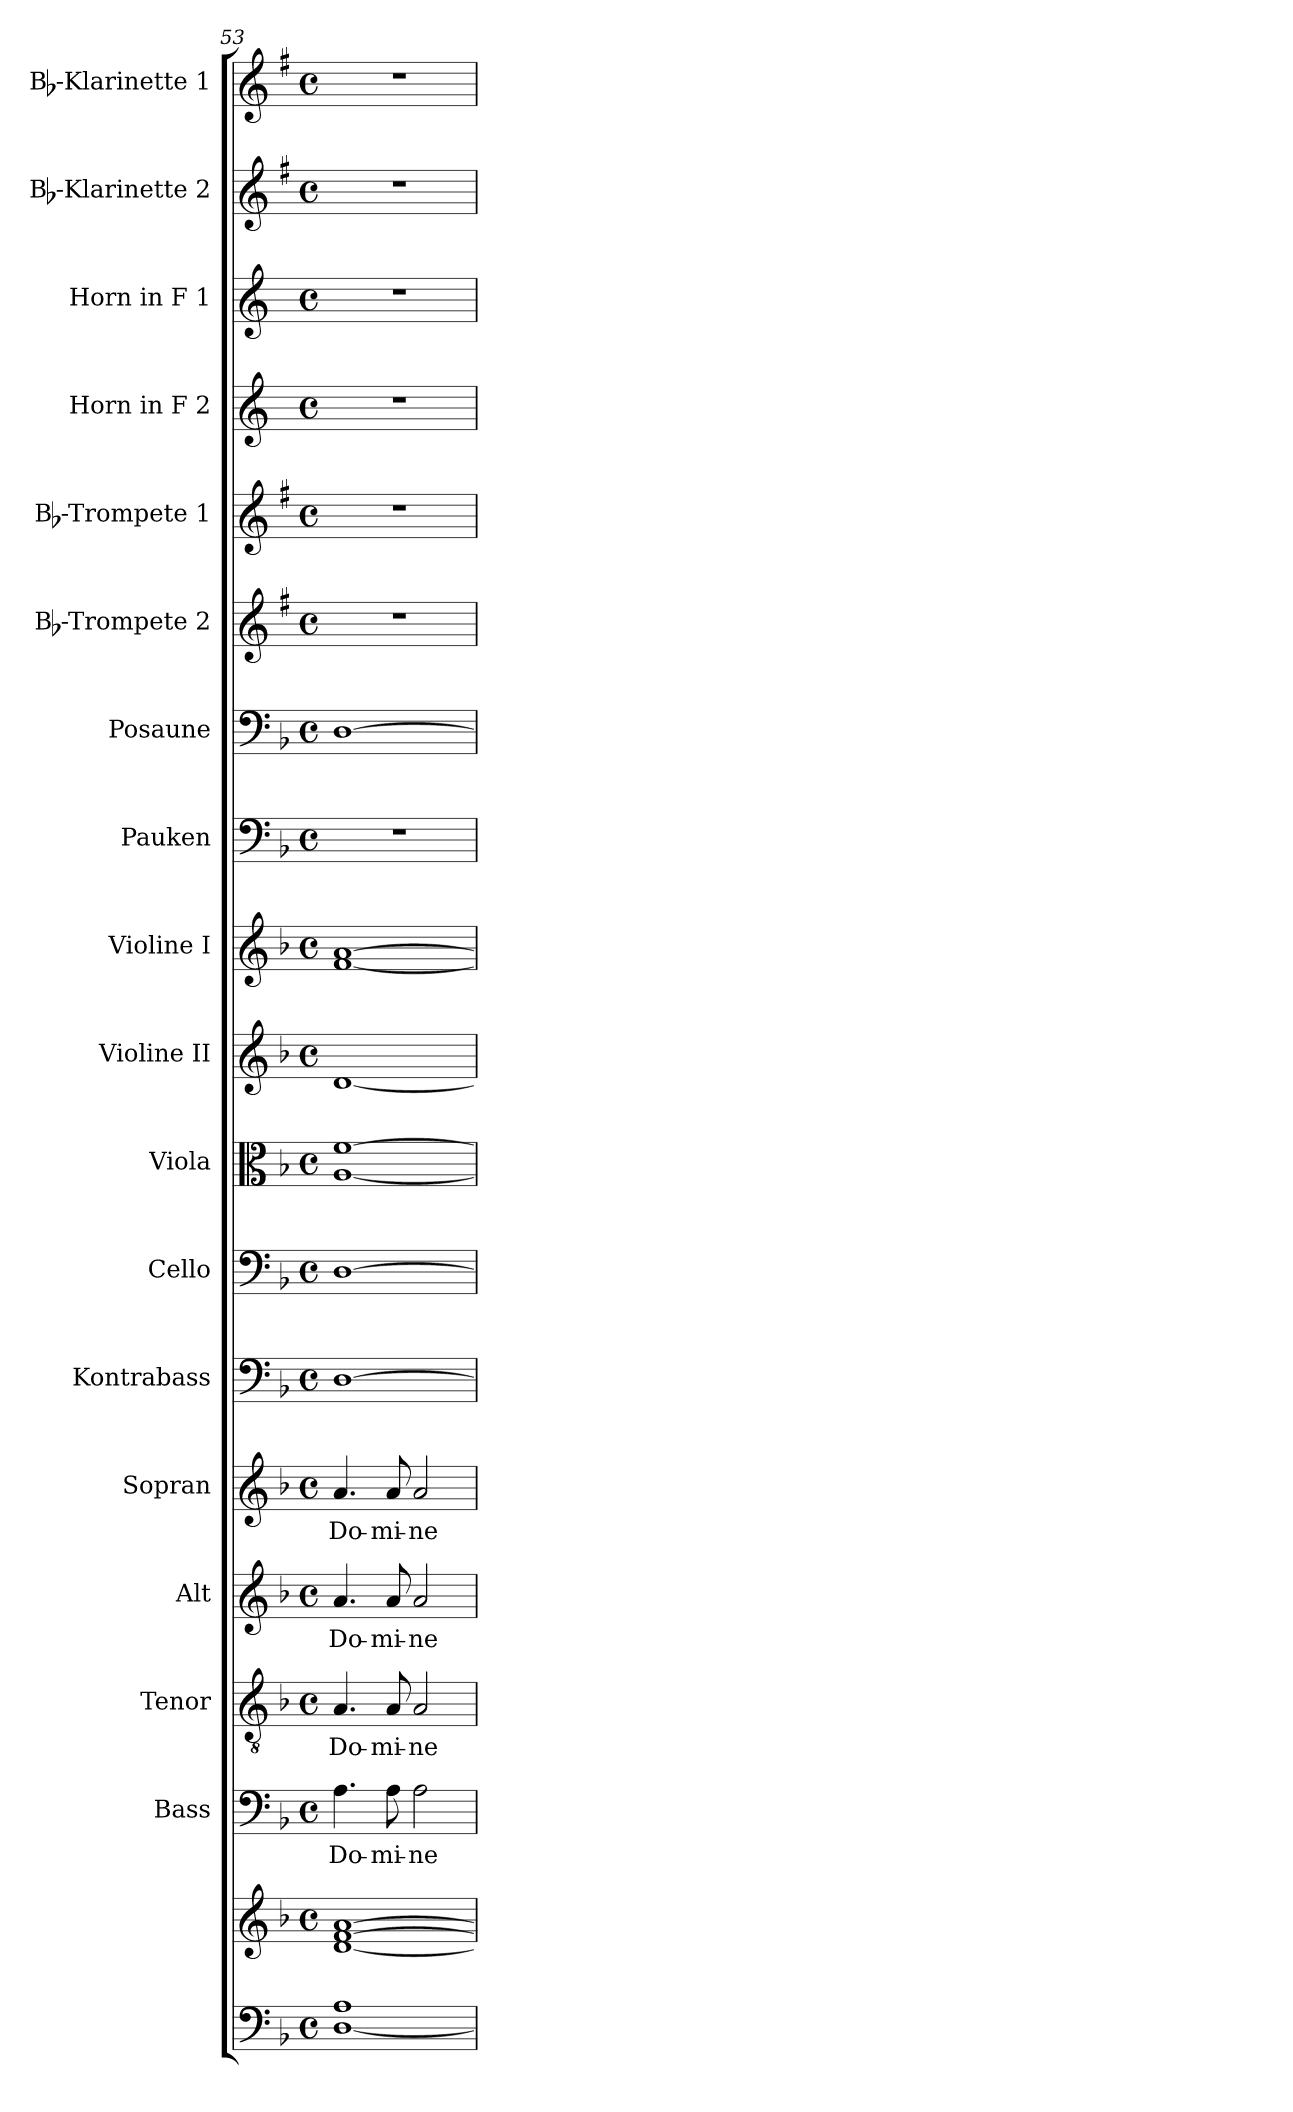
**kern	**kern	**kern	**text	**kern	**text	**kern	**text	**kern	**text	**kern	**kern	**kern	**kern	**kern	**kern	**kern	**kern	**kern	**kern	**kern	**kern	**kern
*part18	*part18	*part17	*part17	*part16	*part16	*part15	*part15	*part14	*part14	*part13	*part12	*part11	*part10	*part9	*part8	*part7	*part6	*part5	*part4	*part3	*part2	*part1
*staff19	*staff18	*staff17	*staff17	*staff16	*staff16	*staff15	*staff15	*staff14	*staff14	*staff13	*staff12	*staff11	*staff10	*staff9	*staff8	*staff7	*staff6	*staff5	*staff4	*staff3	*staff2	*staff1
*	*	*I"Bass	*	*I"Tenor	*	*I"Alt	*	*I"Sopran	*	*I"Kontrabass	*I"Cello	*I"Viola	*I"Violine II	*I"Violine I	*I"Pauken	*I"Posaune	*I"Bb-Trompete 2	*I"Bb-Trompete 1	*I"Horn in F 2	*I"Horn in F 1	*I"Bb-Klarinette 2	*I"Bb-Klarinette 1
*	*	*I'B.	*	*I'T.	*	*I'A.	*	*I'S.	*	*I'Kb.	*	*I'Vla.	*I'Vl. II	*I'Vl. I	*I'Pk.	*I'Pos.	*I'Bb Trp. 2	*I'Bb Trp. 1	*	*	*I'Bb Kl. 2	*I'Bb Kl. 1
*clefF4	*clefG2	*clefF4	*	*clefGv2	*	*clefG2	*	*clefG2	*	*clefF4	*clefF4	*clefC3	*clefG2	*clefG2	*clefF4	*clefF4	*clefG2	*clefG2	*clefG2	*clefG2	*clefG2	*clefG2
*	*	*	*	*	*	*	*	*	*	*ITrd7c12	*	*	*	*	*	*	*ITrd1c2	*ITrd1c2	*ITrd4c7	*ITrd4c7	*ITrd1c2	*ITrd1c2
*k[b-]	*k[b-]	*k[b-]	*	*k[b-]	*	*k[b-]	*	*k[b-]	*	*k[b-]	*k[b-]	*k[b-]	*k[b-]	*k[b-]	*k[b-]	*k[b-]	*k[b-]	*k[b-]	*k[b-]	*k[b-]	*k[b-]	*k[b-]
*F:	*F:	*F:	*	*F:	*	*F:	*	*F:	*	*F:	*F:	*F:	*F:	*F:	*F:	*F:	*F:	*F:	*F:	*F:	*F:	*F:
*M4/4	*M4/4	*M4/4	*	*M4/4	*	*M4/4	*	*M4/4	*	*M4/4	*M4/4	*M4/4	*M4/4	*M4/4	*M4/4	*M4/4	*M4/4	*M4/4	*M4/4	*M4/4	*M4/4	*M4/4
*met(c)	*met(c)	*met(c)	*	*met(c)	*	*met(c)	*	*met(c)	*	*met(c)	*met(c)	*met(c)	*met(c)	*met(c)	*met(c)	*met(c)	*met(c)	*met(c)	*met(c)	*met(c)	*met(c)	*met(c)
=53	=53	=53	=53	=53	=53	=53	=53	=53	=53	=53	=53	=53	=53	=53	=53	=53	=53	=53	=53	=53	=53	=53
*^	*^	*	*	*	*	*	*	*	*	*	*	*	*	*	*	*	*	*	*	*	*	*
!	!	!	!	!	!LO:LY:b	!	!LO:LY:b	!	!LO:LY:b	!	!LO:LY:b	!	!	!	!	!	!	!	!	!	!	!	!	!
1A	[<1D	[>1f [>1a	[<1d	4.A\	Do-	4.A/	Do-	4.a/	Do-	4.a/	Do-	[1DD	[1D	[1A [1f	[1d	[1f [1a	1r	[1D	1r	1r	1r	1r	1r	1r
!	!	!	!	!	!LO:LY:b	!	!LO:LY:b	!	!LO:LY:b	!	!LO:LY:b	!	!	!	!	!	!	!	!	!	!	!	!	!
.	.	.	.	8A\	-mi-	8A/	-mi-	8a/	-mi-	8a/	-mi-	.	.	.	.	.	.	.	.	.	.	.	.	.
!	!	!	!	!	!LO:LY:b	!	!LO:LY:b	!	!LO:LY:b	!	!LO:LY:b	!	!	!	!	!	!	!	!	!	!	!	!	!
.	.	.	.	2A\	-ne	2A/	-ne	2a/	-ne	2a/	-ne	.	.	.	.	.	.	.	.	.	.	.	.	.
*v	*v	*	*	*	*	*	*	*	*	*	*	*	*	*	*	*	*	*	*	*	*	*	*	*
*	*v	*v	*	*	*	*	*	*	*	*	*	*	*	*	*	*	*	*	*	*	*	*	*
=	=	=	=	=	=	=	=	=	=	=	=	=	=	=	=	=	=	=	=	=	=	=
*-	*-	*-	*-	*-	*-	*-	*-	*-	*-	*-	*-	*-	*-	*-	*-	*-	*-	*-	*-	*-	*-	*-
